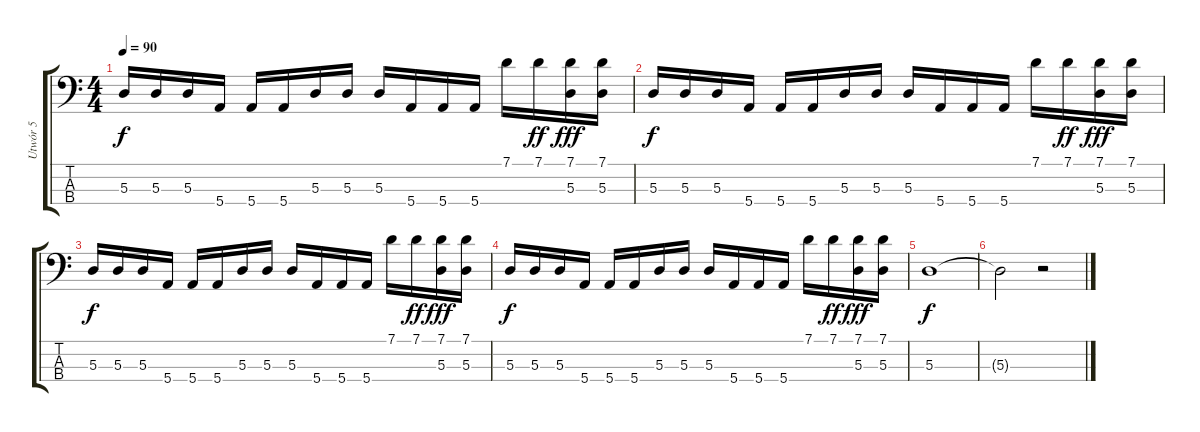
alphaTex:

\track ("Utwór 5" "Utwór 5") {instrument electricbasspick}
\staff {score tabs}
\tuning (G2 D2 A1 E1) {hide}
\ts (4 4)
\tempo 90
\clef f4
\ks c
5.3.16{dy f volume 12} 5.3.16 5.3.16 5.4.16 5.4.16 5.4.16 5.3.16 5.3.16 5.3.16 5.4.16 5.4.16 5.4.16 7.1.16 7.1.16{dy ff} (7.1 5.3).16{dy fff} (7.1 5.3).16 |
5.3.16{dy f volume 12} 5.3.16 5.3.16 5.4.16 5.4.16 5.4.16 5.3.16 5.3.16 5.3.16 5.4.16 5.4.16 5.4.16 7.1.16 7.1.16{dy ff} (7.1 5.3).16{dy fff} (7.1 5.3).16 |
5.3.16{dy f volume 12} 5.3.16 5.3.16 5.4.16 5.4.16 5.4.16 5.3.16 5.3.16 5.3.16 5.4.16 5.4.16 5.4.16 7.1.16 7.1.16{dy ff} (7.1 5.3).16{dy fff} (7.1 5.3).16 |
5.3.16{dy f volume 12} 5.3.16 5.3.16 5.4.16 5.4.16 5.4.16 5.3.16 5.3.16 5.3.16 5.4.16 5.4.16 5.4.16 7.1.16 7.1.16{dy ff} (7.1 5.3).16{dy fff} (7.1 5.3).16 |
5.3.1{dy f} |
5.3{t}.2 r.2
